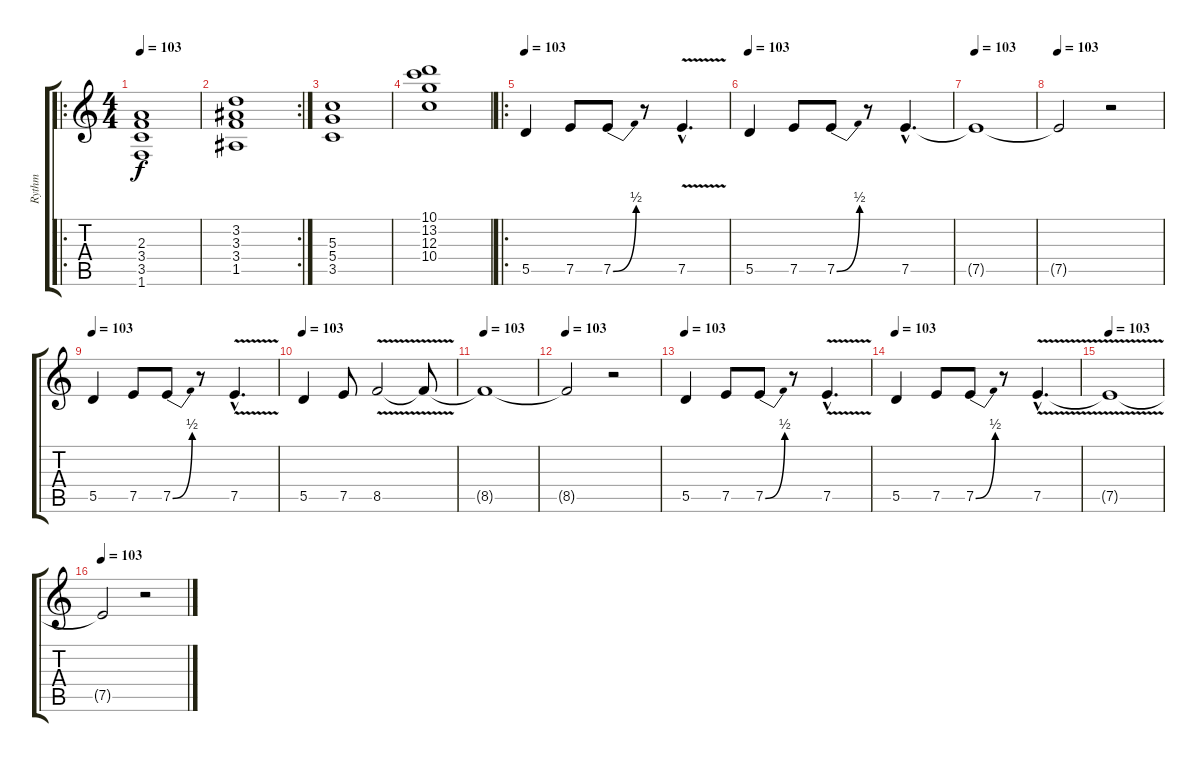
\track ("Rythm" "Rythm") {instrument distortionguitar}
\staff {score tabs}
\tuning (E4 B3 G3 D3 A2 E2) {hide}
\ro
\ts (4 4)
\tempo 103
\clef g2
\ks c
(2.3 3.4 3.5 1.6).1{dy f instrument distortionguitar} |
\rc 2
(3.2 3.3 3.4 1.5).1 |
(5.3 5.4 3.5).1 |
(10.1 13.2 12.3 10.4).1 |
\ro
\tempo 103
5.5.4{volume 16 instrument overdrivenguitar} 7.5.8 7.5{be (bend 0 0 60 2)}.8 r.8 7.5{v hac}.4{d} |
\tempo 103
5.5.4 7.5.8 7.5{be (bend 0 0 60 2)}.8 r.8 7.5{hac}.4{d} |
\tempo 103
7.5{t}.1 |
\tempo 103
7.5{t}.2 r.2 |
\tempo 103
5.5.4 7.5.8 7.5{be (bend 0 0 60 2)}.8 r.8 7.5{v hac}.4{d} |
\tempo 103
5.5.4 7.5.8 8.5{v}.2 8.5{t}.8 |
\tempo 103
8.5{t}.1 |
\tempo 103
8.5{t}.2 r.2 |
\tempo 103
5.5.4{instrument overdrivenguitar} 7.5.8 7.5{be (bend 0 0 60 2)}.8 r.8 7.5{v hac}.4{d} |
\tempo 103
5.5.4{instrument overdrivenguitar} 7.5.8 7.5{be (bend 0 0 60 2)}.8 r.8 7.5{v hac}.4{d} |
\tempo 103
7.5{t}.1 |
\tempo 103
7.5{t}.2 r.2
